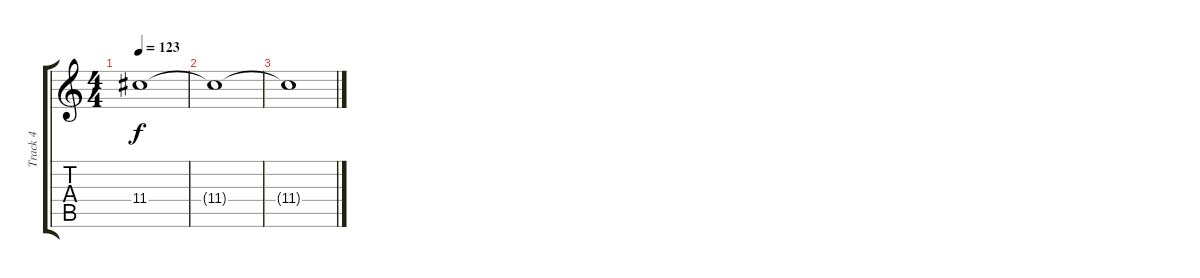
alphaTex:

\track ("Track 4" "Track 4") {instrument overdrivenguitar}
\staff {score tabs}
\tuning (E4 B3 G3 D3 A2 E2) {hide}
\ts (4 4)
\tempo 123
\clef g2
\ks c
11.4{t}.1{dy f} |
11.4{t}.1 |
11.4{t}.1
